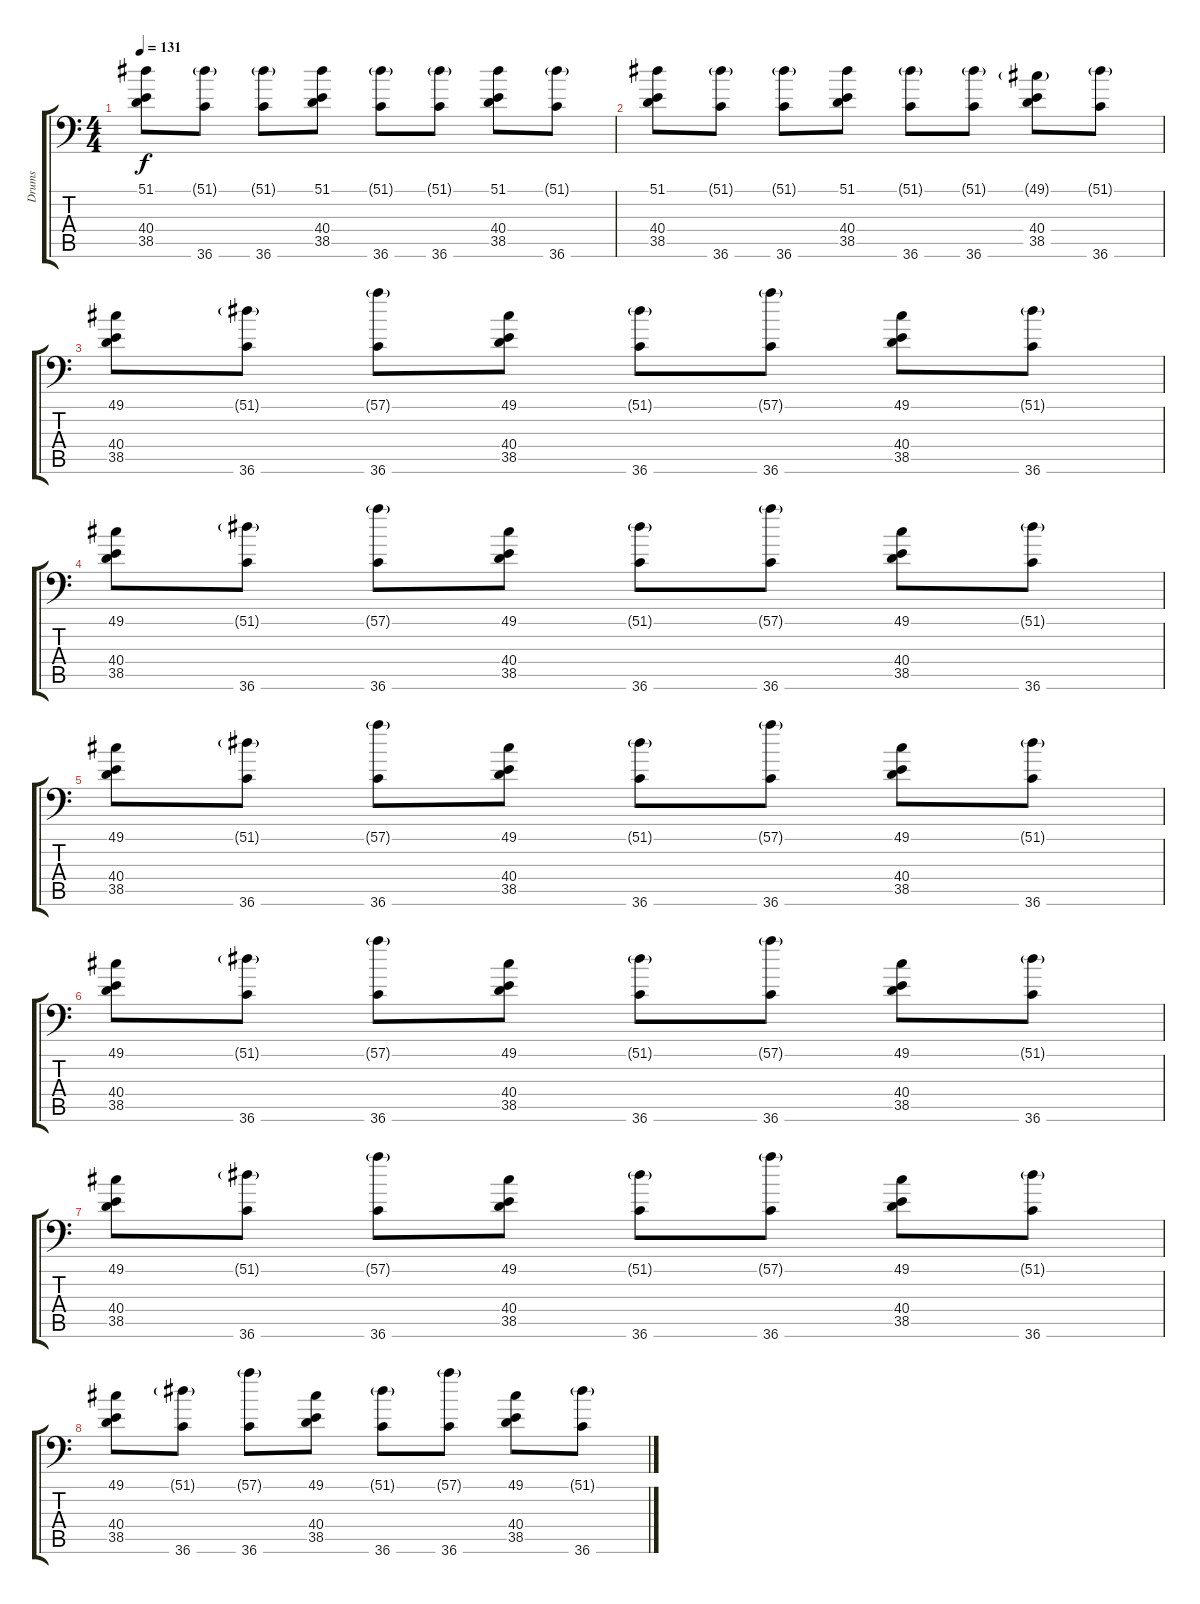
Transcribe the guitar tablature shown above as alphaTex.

\track ("Drums" "Drums") {instrument acousticgrandpiano}
\staff {score tabs}
\tuning (C-1 C-1 C-1 C-1 C-1 C-1) {hide}
\ts (4 4)
\tempo 131
\clef f4
\ks c
(51.1 40.4 38.5).8{dy f} (51.1{g} 36.6).8 (51.1{g} 36.6).8 (51.1 40.4 38.5).8 (51.1{g} 36.6).8 (51.1{g} 36.6).8 (51.1 40.4 38.5).8 (51.1{g} 36.6).8 |
(51.1 40.4 38.5).8 (51.1{g} 36.6).8 (51.1{g} 36.6).8 (51.1 40.4 38.5).8 (51.1{g} 36.6).8 (51.1{g} 36.6).8 (49.1{g} 40.4 38.5).8 (51.1{g} 36.6).8 |
(49.1 40.4 38.5).8 (51.1{g} 36.6).8 (57.1{g} 36.6).8 (49.1 40.4 38.5).8 (51.1{g} 36.6).8 (57.1{g} 36.6).8 (49.1 40.4 38.5).8 (51.1{g} 36.6).8 |
(49.1 40.4 38.5).8 (51.1{g} 36.6).8 (57.1{g} 36.6).8 (49.1 40.4 38.5).8 (51.1{g} 36.6).8 (57.1{g} 36.6).8 (49.1 40.4 38.5).8 (51.1{g} 36.6).8 |
(49.1 40.4 38.5).8 (51.1{g} 36.6).8 (57.1{g} 36.6).8 (49.1 40.4 38.5).8 (51.1{g} 36.6).8 (57.1{g} 36.6).8 (49.1 40.4 38.5).8 (51.1{g} 36.6).8 |
(49.1 40.4 38.5).8 (51.1{g} 36.6).8 (57.1{g} 36.6).8 (49.1 40.4 38.5).8 (51.1{g} 36.6).8 (57.1{g} 36.6).8 (49.1 40.4 38.5).8 (51.1{g} 36.6).8 |
(49.1 40.4 38.5).8 (51.1{g} 36.6).8 (57.1{g} 36.6).8 (49.1 40.4 38.5).8 (51.1{g} 36.6).8 (57.1{g} 36.6).8 (49.1 40.4 38.5).8 (51.1{g} 36.6).8 |
(49.1 40.4 38.5).8 (51.1{g} 36.6).8 (57.1{g} 36.6).8 (49.1 40.4 38.5).8 (51.1{g} 36.6).8 (57.1{g} 36.6).8 (49.1 40.4 38.5).8 (51.1{g} 36.6).8
